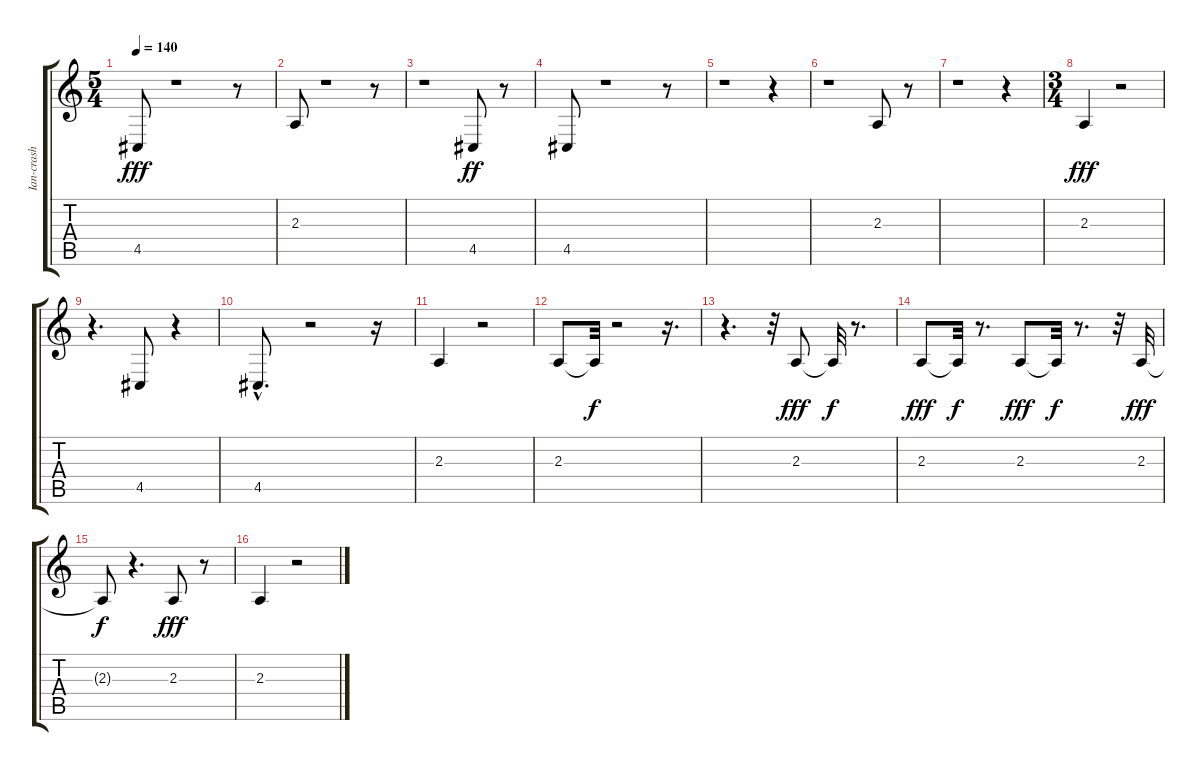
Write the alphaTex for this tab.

\track ("Ian-crash" "Ian-crash") {instrument acousticgrandpiano}
\staff {score tabs}
\tuning (E4 B3 G3 D3 A2 E2) {hide}
\ts (5 4)
\tempo 140
\clef g2
\ks c
4.5.8{dy fff} r.1 r.8 |
2.3.8 r.1 r.8 |
r.1 4.5.8{dy ff} r.8 |
4.5.8 r.1 r.8 |
r.1 r.4 |
r.1 2.3.8 r.8 |
r.1 r.4 |
\ts (3 4)
2.3.4{dy fff} r.2 |
r.4{d} 4.5.8 r.4 |
4.5{hac}.8{d} r.2 r.16 |
2.3.4 r.2 |
2.3.8 2.3{t}.32{dy f} r.2 r.16{d} |
r.4{d} r.32 2.3.8{dy fff} 2.3{t}.32{dy f} r.8{d} |
2.3.8{dy fff} 2.3{t}.32{dy f} r.8{d} 2.3.8{dy fff} 2.3{t}.32{dy f} r.8{d} r.32 2.3.32{dy fff} |
2.3{t}.8{dy f} r.4{d} 2.3.8{dy fff} r.8 |
2.3.4 r.2
